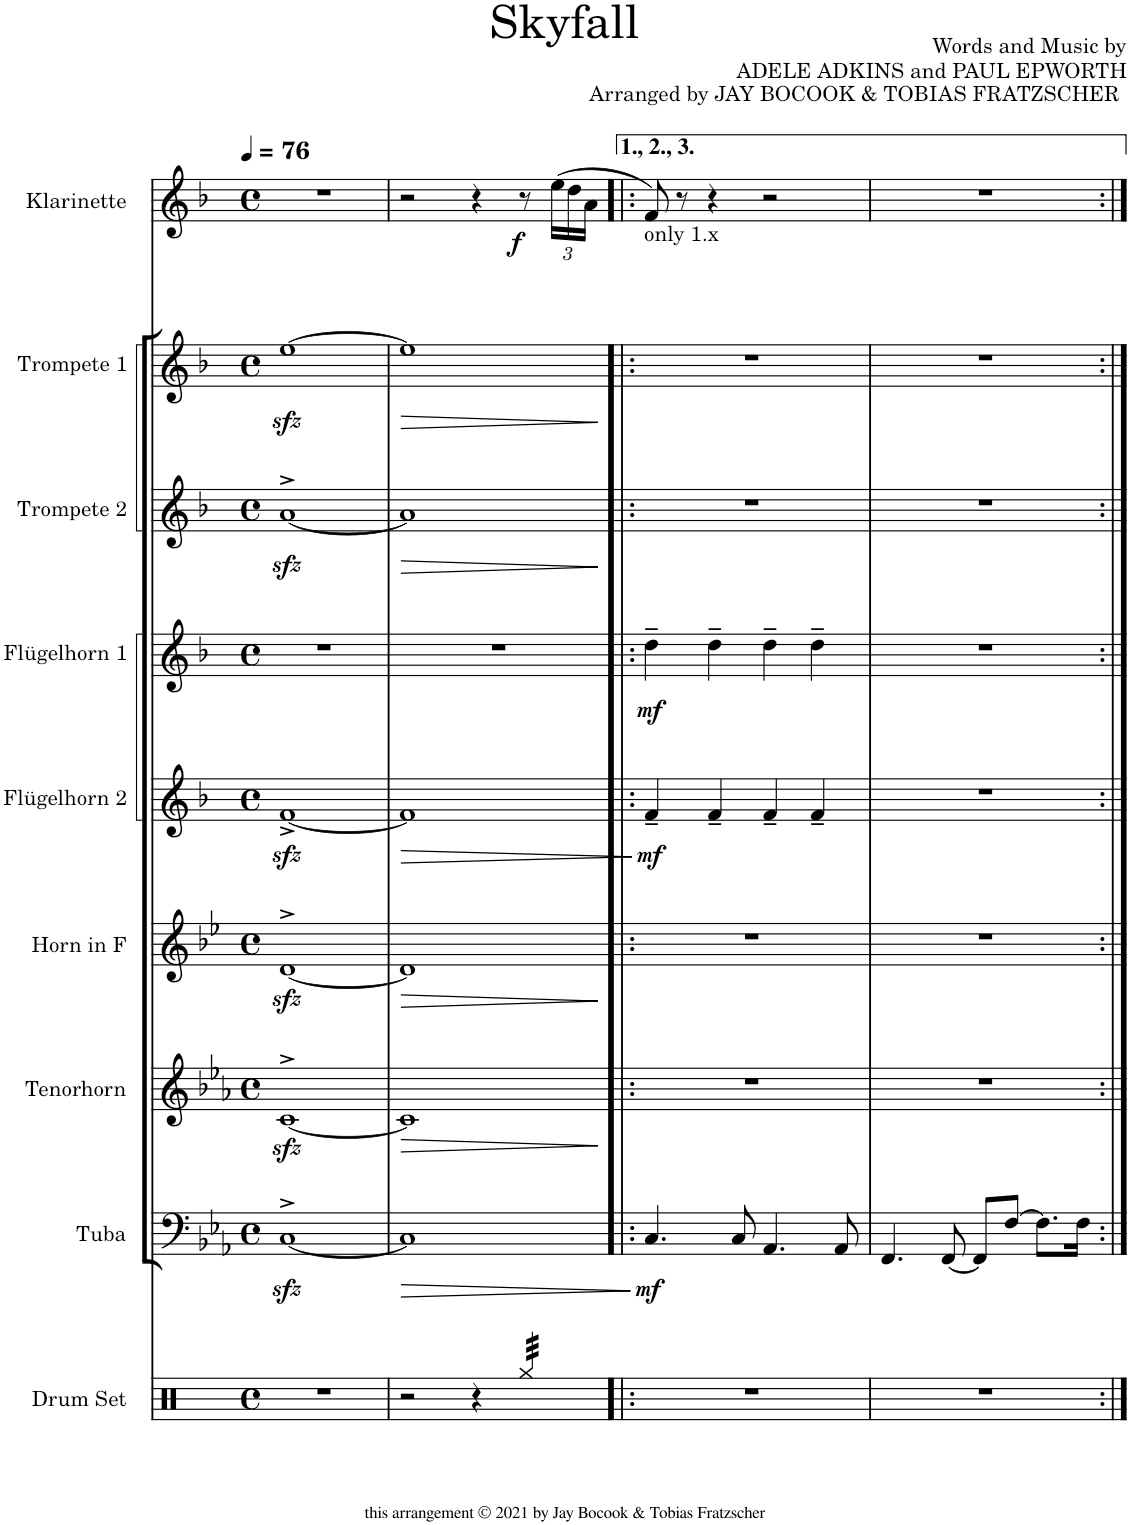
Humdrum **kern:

**kern	**kern	**dynam	**kern	**dynam	**kern	**dynam	**kern	**dynam	**kern	**dynam	**kern	**dynam	**kern	**dynam	**kern	**dynam
*part9	*part8	*part8	*part7	*part7	*part6	*part6	*part5	*part5	*part4	*part4	*part3	*part3	*part2	*part2	*part1	*part1
*staff9	*staff8	*staff8	*staff7	*staff7	*staff6	*staff6	*staff5	*staff5	*staff4	*staff4	*staff3	*staff3	*staff2	*staff2	*staff1	*staff1
*I"Drum Set	*I"Tuba	*	*I"Tenorhorn	*	*I"Horn in F	*	*I"Flügelhorn 2	*	*I"Flügelhorn 1	*	*I"Trompete 2	*	*I"Trompete 1	*	*I"Klarinette	*
*I'D. S.	*I'Tba.	*	*I'T.hn.	*	*	*	*I'Flghn.2	*	*I'Flghn.1	*	*I'Tpt.2	*	*I'Tpt.1	*	*	*
*clefX	*clefF4	*	*clefG2	*	*clefG2	*	*clefG2	*	*clefG2	*	*clefG2	*	*clefG2	*	*clefG2	*
*	*	*	*Trd4c7	*	*Trd4c7	*	*Trd1c2	*	*Trd1c2	*	*Trd1c2	*	*Trd1c2	*	*Trd1c2	*
*k[]	*k[b-e-a-]	*	*k[b-e-a-]	*	*k[b-e-]	*	*k[b-]	*	*k[b-]	*	*k[b-]	*	*k[b-]	*	*k[b-]	*
*M4/4	*M4/4	*	*M4/4	*	*M4/4	*	*M4/4	*	*M4/4	*	*M4/4	*	*M4/4	*	*M4/4	*
*met(c)	*met(c)	*	*met(c)	*	*met(c)	*	*met(c)	*	*met(c)	*	*met(c)	*	*met(c)	*	*met(c)	*
*MM76	*MM76	*	*MM76	*	*MM76	*	*MM76	*	*MM76	*	*MM76	*	*MM76	*	*MM76	*
=1	=1	=1	=1	=1	=1	=1	=1	=1	=1	=1	=1	=1	=1	=1	=1	=1
1r	[1Czz<^>	.	[1czz<^>	.	[1dzz<^>	.	[1fzz<^<	.	1r	.	[1azz<^>	.	[1eezz<	.	1r	.
=2	=2	=2	=2	=2	=2	=2	=2	=2	=2	=2	=2	=2	=2	=2	=2	=2
!	!	!LO:HP:b	!	!LO:HP:b	!	!LO:HP:b	!	!LO:HP:b	!	!	!	!LO:HP:b	!	!LO:HP:b	!	!
2r	1C]	>	1c]	>	1d]	>	1f]	>	1r	.	1a]	>	1ee]	>	2r	.
4r	.	.	.	.	.	.	.	.	.	.	.	.	.	.	4r	.
!	!	!	!	!	!	!	!	!	!	!	!	!	!	!	!	!LO:DY:b
*tremolo	*	*	*	*	*	*	*	*	*	*	*	*	*	*	*	*
32Rgg/LLL	.	.	.	.	.	.	.	.	.	.	.	.	.	.	8r	f
32Rgg/	.	.	.	.	.	.	.	.	.	.	.	.	.	.	.	.
32Rgg/	.	.	.	.	.	.	.	.	.	.	.	.	.	.	.	.
32Rgg/	.	.	.	.	.	.	.	.	.	.	.	.	.	.	.	.
*	*	*	*	*	*	*	*	*	*	*	*	*	*	*	*Xbrackettup	*
32Rgg/	.	.	.	.	.	.	.	.	.	.	.	.	.	.	(24ee\LL	.
32Rgg/	.	.	.	.	.	.	.	.	.	.	.	.	.	.	.	.
.	.	.	.	.	.	.	.	.	.	.	.	.	.	.	24dd\	.
32Rgg/	.	.	.	.	.	.	.	.	.	.	.	.	.	.	.	.
.	.	.	.	.	.	.	.	.	.	.	.	.	.	.	24a\JJ	.
32Rgg/JJJ	.	.	.	.	.	.	.	.	.	.	.	.	.	.	.	.
*Xtremolo	*	*	*	*	*	*	*	*	*	*	*	*	*	*	*	*
.	.	]	.	]	.	]	.	]	.	.	.	]	.	]	.	.
=3!|:	=3!|:	=3!|:	=3!|:	=3!|:	=3!|:	=3!|:	=3!|:	=3!|:	=3!|:	=3!|:	=3!|:	=3!|:	=3!|:	=3!|:	=3!|:	=3!|:
!	!	!	!	!	!	!	!	!	!	!	!	!	!	!	!LO:TX:b:t=only 1.x	!
!	!	!LO:DY:b	!	!	!	!	!	!LO:DY:b	!	!LO:DY:b	!	!	!	!	!	!
1r	4.C/	mf	1r	.	1r	.	4f~</	mf	4dd~>\	mf	1r	.	1r	.	8f/)	.
.	.	.	.	.	.	.	.	.	.	.	.	.	.	.	8r	.
.	.	.	.	.	.	.	4f~</	.	4dd~>\	.	.	.	.	.	4r	.
.	8C/	.	.	.	.	.	.	.	.	.	.	.	.	.	.	.
.	4.AA-/	.	.	.	.	.	4f~</	.	4dd~>\	.	.	.	.	.	2r	.
.	.	.	.	.	.	.	4f~</	.	4dd~>\	.	.	.	.	.	.	.
.	8AA-/	.	.	.	.	.	.	.	.	.	.	.	.	.	.	.
=4	=4	=4	=4	=4	=4	=4	=4	=4	=4	=4	=4	=4	=4	=4	=4	=4
1r	4.FF/	.	1r	.	1r	.	1r	.	1r	.	1r	.	1r	.	1r	.
.	[8FF/	.	.	.	.	.	.	.	.	.	.	.	.	.	.	.
.	8FF/L]	.	.	.	.	.	.	.	.	.	.	.	.	.	.	.
.	[8F/J	.	.	.	.	.	.	.	.	.	.	.	.	.	.	.
.	8.F\L]	.	.	.	.	.	.	.	.	.	.	.	.	.	.	.
.	16F\Jk	.	.	.	.	.	.	.	.	.	.	.	.	.	.	.
=:|!	=:|!	=:|!	=:|!	=:|!	=:|!	=:|!	=:|!	=:|!	=:|!	=:|!	=:|!	=:|!	=:|!	=:|!	=:|!	=:|!
*-	*-	*-	*-	*-	*-	*-	*-	*-	*-	*-	*-	*-	*-	*-	*-	*-
